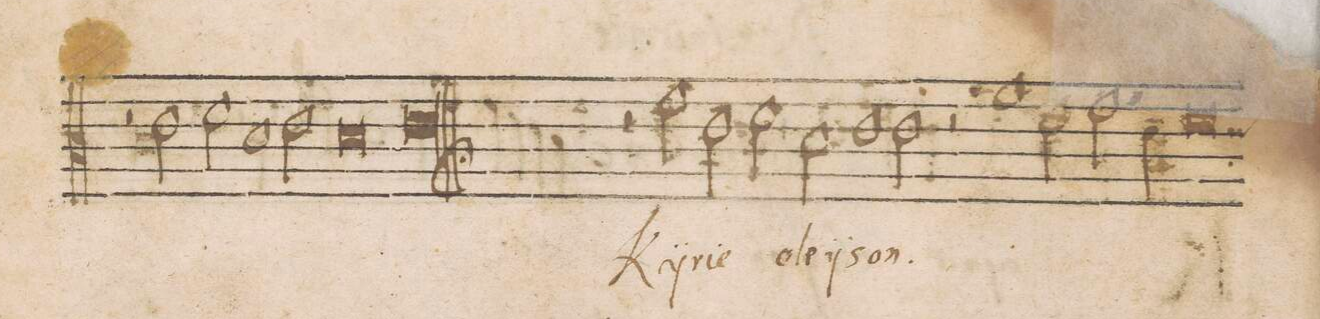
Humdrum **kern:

**kern	**text
*I"CANTVS	*
*clefC2	*
*k[]	*
*met(C|)	*
*M2/1	*
2rg	.
2e\	.
=32-	=32-
2f\	.
1d	.
2e\	.
=33-	=33-
0d	.
=34-	=34-
0e	.
=35||-	=35||-
2rg	.
2g\	Kÿ-
2e\	-ri-
2f\	-e
=36-	=36-
2d\	e-
1e	-leÿ-
2e\	-son.
=37-	=37-
2rg	.
1a	.
2f\	.
=38-	=38-
2.g\	.
4e\	.
*custos:e	*
0f	.
=39-	=39-
*-	*-
